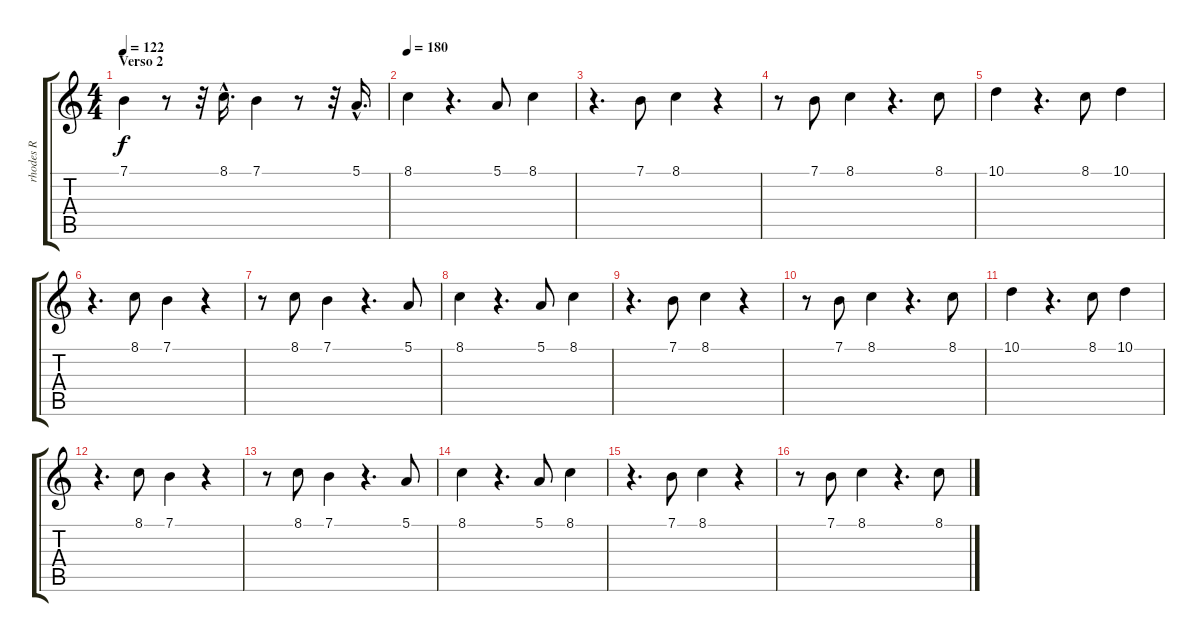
\track ("rhodes R" "rhodes R") {instrument electricpiano1}
\staff {score tabs}
\tuning (E4 B3 G3 D3 A2 E2) {hide}
\ts (4 4)
\section ("" "Verso 2")
\tempo 122
\clef g2
\ks c
7.1.4{dy f} r.8 r.32 8.1{hac}.16{d} 7.1.4 r.8 r.32 5.1{hac}.16{d} |
\tempo 180
8.1.4 r.4{d} 5.1.8 8.1.4 |
r.4{d} 7.1.8 8.1.4 r.4 |
r.8 7.1.8 8.1.4 r.4{d} 8.1.8 |
10.1.4 r.4{d} 8.1.8 10.1.4 |
r.4{d} 8.1.8 7.1.4 r.4 |
r.8 8.1.8 7.1.4 r.4{d} 5.1.8 |
8.1.4 r.4{d} 5.1.8 8.1.4 |
r.4{d} 7.1.8 8.1.4 r.4 |
r.8 7.1.8 8.1.4 r.4{d} 8.1.8 |
10.1.4 r.4{d} 8.1.8 10.1.4 |
r.4{d} 8.1.8 7.1.4 r.4 |
r.8 8.1.8 7.1.4 r.4{d} 5.1.8 |
8.1.4 r.4{d} 5.1.8 8.1.4 |
r.4{d} 7.1.8 8.1.4 r.4 |
r.8 7.1.8 8.1.4 r.4{d} 8.1.8
